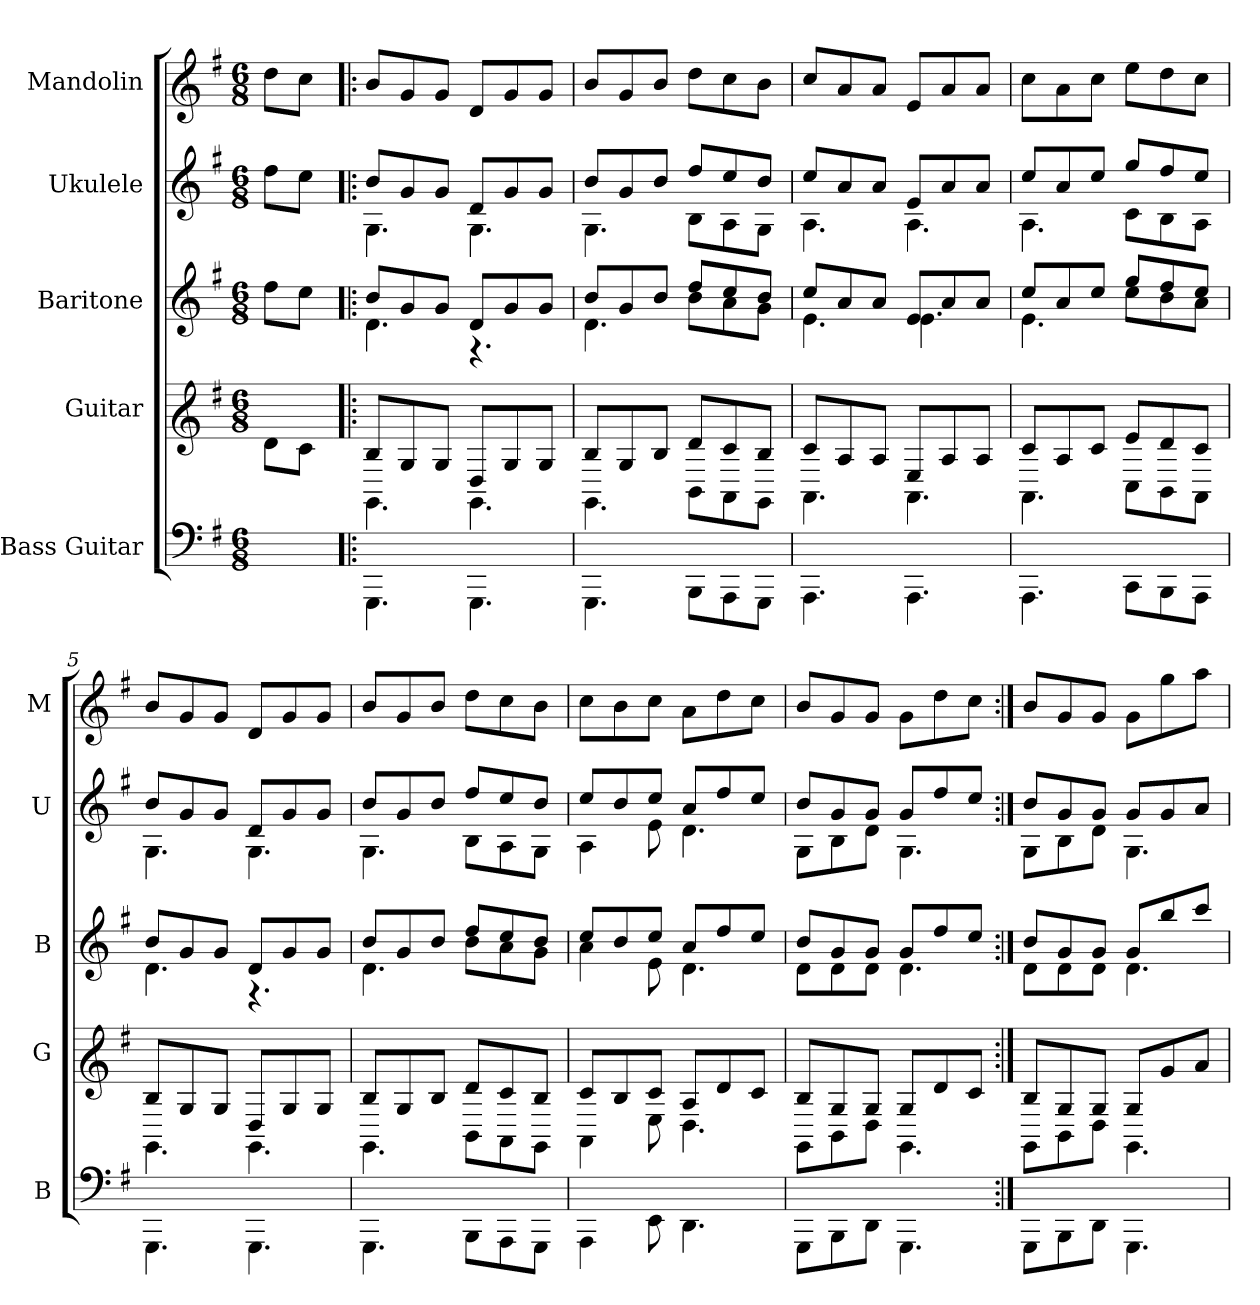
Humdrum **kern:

**kern	**kern	**kern	**kern	**kern
*part5	*part4	*part3	*part2	*part1
*staff5	*staff4	*staff3	*staff2	*staff1
*I"Bass Guitar	*I"Guitar	*I"Baritone	*I"Ukulele	*I"Mandolin
*I'B	*I'G	*I'B	*I'U	*I'M
*stria4	*stria6	*stria4	*stria4	*
*	*	*	*	*clefG2
*	*	*ITrd7c12	*	*
*k[f#]	*k[f#]	*k[f#]	*k[f#]	*k[f#]
*G:	*G:	*G:	*G:	*G:
*M6/8	*M6/8	*M6/8	*M6/8	*M6/8
*MM84	*MM84	*MM84	*MM84	*MM84
=	=	=	=	=
8ryy	8d\L	8d\L	8dd\L	8dd\L
8ryy	8c\J	8c\J	8cc\J	8cc\J
=1!|:	=1!|:	=1!|:	=1!|:	=1!|:
*stria4	*stria6	*stria4	*stria4	*
*	*^	*^	*^	*
4.GGG\	8B/L	4.GG\	8B/L	4.D\	8b/L	4.G\	8b/L
.	8G/	.	8G/	.	8g/	.	8g/
.	8G/J	.	8G/J	.	8g/J	.	8g/J
4.GGG\	8D/L	4.GG\	8D/L	4.r	8d/L	4.G\	8d/L
.	8G/	.	8G/	.	8g/	.	8g/
.	8G/J	.	8G/J	.	8g/J	.	8g/J
=2	=2	=2	=2	=2	=2	=2	=2
4.GGG\	8B/L	4.GG\	8B/L	4.D\	8b/L	4.G\	8b/L
.	8G/	.	8G/	.	8g/	.	8g/
.	8B/J	.	8B/J	.	8b/J	.	8b/J
8BBB\L	8d/L	8BB\L	8d/L	8B\L	8dd/L	8B\L	8dd\L
8AAA\	8c/	8AA\	8c/	8A\	8cc/	8A\	8cc\
8GGG\J	8B/J	8GG\J	8B/J	8G\J	8b/J	8G\J	8b\J
=3	=3	=3	=3	=3	=3	=3	=3
4.AAA\	8c/L	4.AA\	8c/L	4.E\	8cc/L	4.A\	8cc/L
.	8A/	.	8A/	.	8a/	.	8a/
.	8A/J	.	8A/J	.	8a/J	.	8a/J
4.AAA\	8E/L	4.AA\	8E/L	4.E\	8e/L	4.A\	8e/L
.	8A/	.	8A/	.	8a/	.	8a/
.	8A/J	.	8A/J	.	8a/J	.	8a/J
=4	=4	=4	=4	=4	=4	=4	=4
4.AAA\	8c/L	4.AA\	8c/L	4.E\	8cc/L	4.A\	8cc\L
.	8A/	.	8A/	.	8a/	.	8a\
.	8c/J	.	8c/J	.	8cc/J	.	8cc\J
8CC\L	8e/L	8C\L	8e/L	8c\L	8ee/L	8c\L	8ee\L
8BBB\	8d/	8BB\	8d/	8B\	8dd/	8B\	8dd\
8AAA\J	8c/J	8AA\J	8c/J	8A\J	8cc/J	8A\J	8cc\J
!!LO:LB:g=z
=5	=5	=5	=5	=5	=5	=5	=5
4.GGG\	8B/L	4.GG\	8B/L	4.D\	8b/L	4.G\	8b/L
.	8G/	.	8G/	.	8g/	.	8g/
.	8G/J	.	8G/J	.	8g/J	.	8g/J
4.GGG\	8D/L	4.GG\	8D/L	4.r	8d/L	4.G\	8d/L
.	8G/	.	8G/	.	8g/	.	8g/
.	8G/J	.	8G/J	.	8g/J	.	8g/J
=6	=6	=6	=6	=6	=6	=6	=6
4.GGG\	8B/L	4.GG\	8B/L	4.D\	8b/L	4.G\	8b/L
.	8G/	.	8G/	.	8g/	.	8g/
.	8B/J	.	8B/J	.	8b/J	.	8b/J
8BBB\L	8d/L	8BB\L	8d/L	8B\L	8dd/L	8B\L	8dd\L
8AAA\	8c/	8AA\	8c/	8A\	8cc/	8A\	8cc\
8GGG\J	8B/J	8GG\J	8B/J	8G\J	8b/J	8G\J	8b\J
=7	=7	=7	=7	=7	=7	=7	=7
4AAA\	8c/L	4AA\	8c/L	4A\	8cc/L	4A\	8cc\L
.	8B/	.	8B/	.	8b/	.	8b\
8EE\	8c/J	8E\	8c/J	8E\	8cc/J	8e\	8cc\J
4.DD\	8A/L	4.D\	8A/L	4.D\	8a/L	4.d\	8a\L
.	8d/	.	8d/	.	8dd/	.	8dd\
.	8c/J	.	8c/J	.	8cc/J	.	8cc\J
=8	=8	=8	=8	=8	=8	=8	=8
8GGG\L	8B/L	8GG\L	8B/L	8D\L	8b/L	8G\L	8b/L
8BBB\	8G/	8BB\	8G/	8D\	8g/	8B\	8g/
8DD\J	8G/J	8D\J	8G/J	8D\J	8g/J	8d\J	8g/J
4.GGG\	8G/L	4.GG\	8G/L	4.D\	8g/L	4.G\	8g\L
.	8d/	.	8d/	.	8dd/	.	8dd\
.	8c/J	.	8c/J	.	8cc/J	.	8cc\J
=9:|!	=9:|!	=9:|!	=9:|!	=9:|!	=9:|!	=9:|!	=9:|!
8GGG\L	8B/L	8GG\L	8B/L	8D\L	8b/L	8G\L	8b/L
8BBB\	8G/	8BB\	8G/	8D\	8g/	8B\	8g/
8DD\J	8G/J	8D\J	8G/J	8D\J	8g/J	8d\J	8g/J
4.GGG\	8G/L	4.GG\	8G/L	4.D\	8g/L	4.G\	8g\L
.	8g/	.	8g/	.	8g/	.	8gg\
.	8a/J	.	8a/J	.	8a/J	.	8aa\J
*	*v	*v	*	*	*v	*v	*
*	*	*v	*v	*	*
=	=	=	=	=
*-	*-	*-	*-	*-
